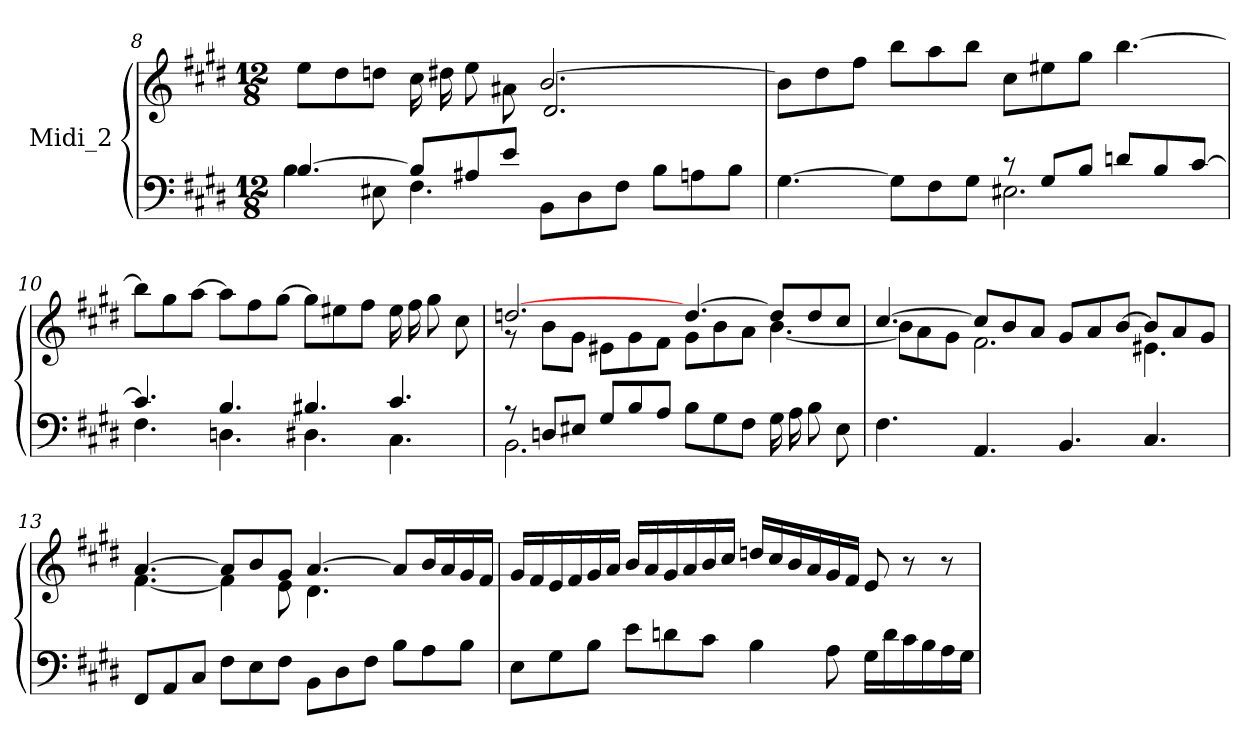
**kern	**kern
*part1	*part1
*staff2	*staff1
*I"Midi_2	*
!!LO:LB:g=z
*clefF4	*clefG2
*k[f#c#g#d#]	*k[f#c#g#d#]
*E:	*E:
*M12/8	*M12/8
=8	=8
*^	*^
[4.B/	4B\	8ee\L	4.ryy
.	.	8dd#\	.
.	8E#X\	8ddn\J	.
8BL]	4.F#\	16cc#\LL	4.ryy
.	.	16dd#X\	.
8A#X	.	8ee\	.
8eJ	.	8a#X\J	.
4.ryy	8BB\L	[2.b/	2.d#/
.	8D#\	.	.
.	8F#\J	.	.
4.ryy	8B\L	.	.
.	8A\	.	.
.	8B\J	.	.
=9	=9	=9	=9
4.ryy	[4.G#\	8b\L]	4.ryy
.	.	8dd#\	.
.	.	8ff#\J	.
4.ryy	8G#\L]	8bb\L	4.ryy
.	8F#\	8aa\	.
.	8G#\J	8bb\J	.
8r	2.E#X\	8cc#\L	4.ryy
8G#L	.	8ee#X\	.
8BJ	.	8gg#\J	.
8dn/L	.	[4.bb\	4.ryy
8B/	.	.	.
[8c#/J	.	.	.
!!LO:LB:g=z	!!
=10	=10	=10	=10
4.c#/]	4.F#\	8bb\L]	4.ryy
.	.	8gg#\	.
.	.	[8aa\J	.
4.B/	4.Dn\	8aa\L]	4.ryy
.	.	8ff#\	.
.	.	[8gg#\J	.
4.B#X/	4.D#X\	8gg#\L]	4.ryy
.	.	8ee#X\	.
.	.	8ff#\J	.
4.c#/	4.C#\	16ee#\LL	4.ryy
.	.	16ff#\	.
.	.	8gg#\	.
.	.	8cc#\J	.
=11	=11	=11	=11
8r	2.BB\	[2.ddn/	8r
8DnL	.	.	8b\L
8E#XJ	.	.	8g#\J
8G#L	.	.	8e#XL
8B	.	.	8g#
8AJ	.	.	8f#J
8B\L	4.ryy	[4.dd/	8g#L
8G#\	.	.	8b
8F#\J	.	.	8aJ
16G#\LL	4.ryy	8ddL]	[4.b\
16A\	.	.	.
8B\	.	8dd	.
8E#\J	.	8cc#J	.
*v	*v	*	*
!!LO:LB:g=z	!!
=12	=12	=12
4.F#	[4.cc#/	8b\L]
.	.	8a\
.	.	8g#\J
4.AA/	8cc#/L]	2.f#\
.	8b/	.
.	8a/J	.
4.BB/	8g#/L	.
.	8a/	.
.	[8b/J	.
4.C#/	8bL]	4.e#X\
.	8a	.
.	8g#J	.
=13	=13	=13
8FF#/L	[4.a/	[4.f#\
8AA/	.	.
8C#/J	.	.
8F#L	8aL]	4f#\]
8E	8b	.
8F#J	8g#J	8e\
8BBL	[4.a/	4.d#\
8D#	.	.
8F#J	.	.
8BL	8aL]	4ryy
8A	16bL	.
.	16a	.
8BJ	16g#	8ryy
.	16f#JJ	.
*	*v	*v
!!LO:LB:g=z
=14	=14
*^	*
4.ryy	8E\L	16g#LL
.	.	16f#
.	8G#\	16e
.	.	16f#
.	8B\J	16g#
.	.	16aJJ
4.ryy	8e\L	16bLL
.	.	16a
.	8dn\	16g#
.	.	16a
.	8c#\J	16b
.	.	16cc#JJ
4.ryy	4B\	16ddnLL
.	.	16cc#
.	.	16b
.	.	16a
.	8A\	16g#
.	.	16f#JJ
4.ryy	16G#\LL	8e
.	16d\	.
.	16c#\	8r
.	16B\	.
.	16A\	8r
.	16G#\JJ	.
*v	*v	*
=	=
*-	*-
